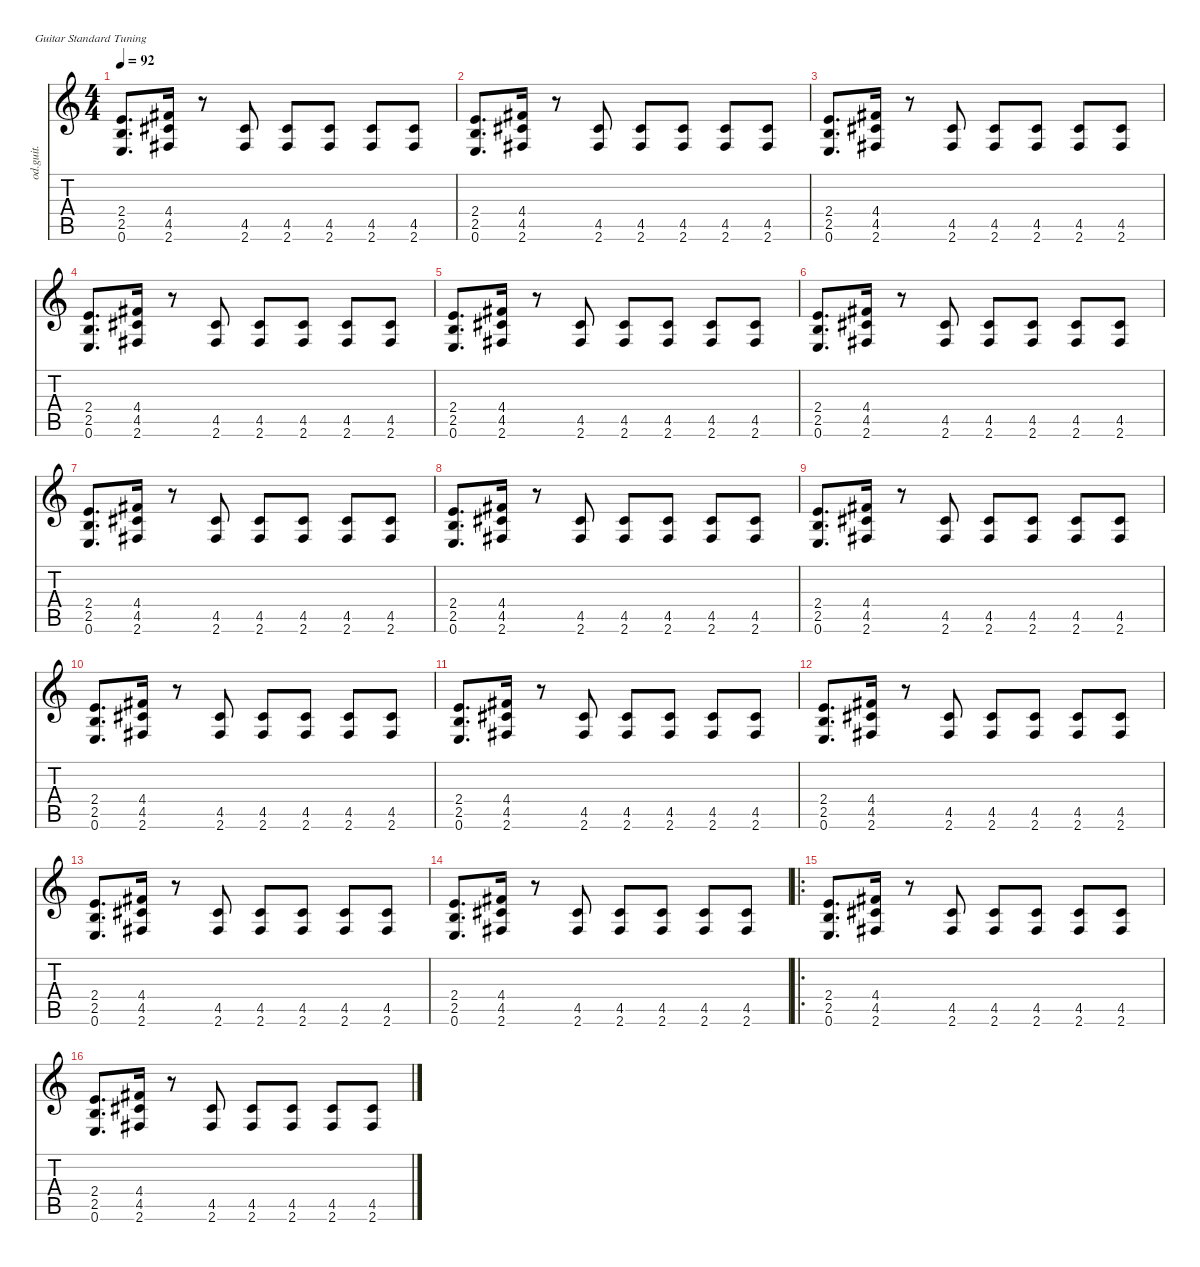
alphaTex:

\defaultSystemsLayout 4
\hideDynamics
\bracketExtendMode nobrackets
\otherSystemsTrackNameOrientation horizontal
\track ("Rythm" "od.guit.") {instrument overdrivenguitar}
\staff {score tabs}
\tuning (E4 B3 G3 D3 A2 E2)
\ts (4 4)
\tempo 92
\clef g2
\ks c
(2.4 2.5 0.6).8{d dy f beam Up} (4.4{acc #} 4.5{acc #} 2.6{acc #}).16{beam Up} r.8{beam Up} (4.5{acc #} 2.6{acc #}).8{beam Up} (4.5{acc #} 2.6{acc #}).8{beam Up} (4.5{acc #} 2.6{acc #}).8{beam Up} (4.5{acc #} 2.6{acc #}).8{beam Up} (4.5{acc #} 2.6{acc #}).8{beam Up} |
(2.4 2.5 0.6).8{d beam Up} (4.4{acc #} 4.5{acc #} 2.6{acc #}).16{beam Up} r.8{beam Up} (4.5{acc #} 2.6{acc #}).8{beam Up} (4.5{acc #} 2.6{acc #}).8{beam Up} (4.5{acc #} 2.6{acc #}).8{beam Up} (4.5{acc #} 2.6{acc #}).8{beam Up} (4.5{acc #} 2.6{acc #}).8{beam Up} |
(2.4 2.5 0.6).8{d beam Up} (4.4{acc #} 4.5{acc #} 2.6{acc #}).16{beam Up} r.8{beam Up} (4.5{acc #} 2.6{acc #}).8{beam Up} (4.5{acc #} 2.6{acc #}).8{beam Up} (4.5{acc #} 2.6{acc #}).8{beam Up} (4.5{acc #} 2.6{acc #}).8{beam Up} (4.5{acc #} 2.6{acc #}).8{beam Up} |
(2.4 2.5 0.6).8{d beam Up} (4.4{acc #} 4.5{acc #} 2.6{acc #}).16{beam Up} r.8{beam Up} (4.5{acc #} 2.6{acc #}).8{beam Up} (4.5{acc #} 2.6{acc #}).8{beam Up} (4.5{acc #} 2.6{acc #}).8{beam Up} (4.5{acc #} 2.6{acc #}).8{beam Up} (4.5{acc #} 2.6{acc #}).8{beam Up} |
(2.4 2.5 0.6).8{d beam Up} (4.4{acc #} 4.5{acc #} 2.6{acc #}).16{beam Up} r.8{beam Up} (4.5{acc #} 2.6{acc #}).8{beam Up} (4.5{acc #} 2.6{acc #}).8{beam Up} (4.5{acc #} 2.6{acc #}).8{beam Up} (4.5{acc #} 2.6{acc #}).8{beam Up} (4.5{acc #} 2.6{acc #}).8{beam Up} |
(2.4 2.5 0.6).8{d beam Up} (4.4{acc #} 4.5{acc #} 2.6{acc #}).16{beam Up} r.8{beam Up} (4.5{acc #} 2.6{acc #}).8{beam Up} (4.5{acc #} 2.6{acc #}).8{beam Up} (4.5{acc #} 2.6{acc #}).8{beam Up} (4.5{acc #} 2.6{acc #}).8{beam Up} (4.5{acc #} 2.6{acc #}).8{beam Up} |
(2.4 2.5 0.6).8{d beam Up} (4.4{acc #} 4.5{acc #} 2.6{acc #}).16{beam Up} r.8{beam Up} (4.5{acc #} 2.6{acc #}).8{beam Up} (4.5{acc #} 2.6{acc #}).8{beam Up} (4.5{acc #} 2.6{acc #}).8{beam Up} (4.5{acc #} 2.6{acc #}).8{beam Up} (4.5{acc #} 2.6{acc #}).8{beam Up} |
(2.4 2.5 0.6).8{d beam Up} (4.4{acc #} 4.5{acc #} 2.6{acc #}).16{beam Up} r.8{beam Up} (4.5{acc #} 2.6{acc #}).8{beam Up} (4.5{acc #} 2.6{acc #}).8{beam Up} (4.5{acc #} 2.6{acc #}).8{beam Up} (4.5{acc #} 2.6{acc #}).8{beam Up} (4.5{acc #} 2.6{acc #}).8{beam Up} |
(2.4 2.5 0.6).8{d beam Up} (4.4{acc #} 4.5{acc #} 2.6{acc #}).16{beam Up} r.8{beam Up} (4.5{acc #} 2.6{acc #}).8{beam Up} (4.5{acc #} 2.6{acc #}).8{beam Up} (4.5{acc #} 2.6{acc #}).8{beam Up} (4.5{acc #} 2.6{acc #}).8{beam Up} (4.5{acc #} 2.6{acc #}).8{beam Up} |
(2.4 2.5 0.6).8{d beam Up} (4.4{acc #} 4.5{acc #} 2.6{acc #}).16{beam Up} r.8{beam Up} (4.5{acc #} 2.6{acc #}).8{beam Up} (4.5{acc #} 2.6{acc #}).8{beam Up} (4.5{acc #} 2.6{acc #}).8{beam Up} (4.5{acc #} 2.6{acc #}).8{beam Up} (4.5{acc #} 2.6{acc #}).8{beam Up} |
(2.4 2.5 0.6).8{d beam Up} (4.4{acc #} 4.5{acc #} 2.6{acc #}).16{beam Up} r.8{beam Up} (4.5{acc #} 2.6{acc #}).8{beam Up} (4.5{acc #} 2.6{acc #}).8{beam Up} (4.5{acc #} 2.6{acc #}).8{beam Up} (4.5{acc #} 2.6{acc #}).8{beam Up} (4.5{acc #} 2.6{acc #}).8{beam Up} |
(2.4 2.5 0.6).8{d beam Up} (4.4{acc #} 4.5{acc #} 2.6{acc #}).16{beam Up} r.8{beam Up} (4.5{acc #} 2.6{acc #}).8{beam Up} (4.5{acc #} 2.6{acc #}).8{beam Up} (4.5{acc #} 2.6{acc #}).8{beam Up} (4.5{acc #} 2.6{acc #}).8{beam Up} (4.5{acc #} 2.6{acc #}).8{beam Up} |
(2.4 2.5 0.6).8{d beam Up} (4.4{acc #} 4.5{acc #} 2.6{acc #}).16{beam Up} r.8{beam Up} (4.5{acc #} 2.6{acc #}).8{beam Up} (4.5{acc #} 2.6{acc #}).8{beam Up} (4.5{acc #} 2.6{acc #}).8{beam Up} (4.5{acc #} 2.6{acc #}).8{beam Up} (4.5{acc #} 2.6{acc #}).8{beam Up} |
(2.4 2.5 0.6).8{d beam Up} (4.4{acc #} 4.5{acc #} 2.6{acc #}).16{beam Up} r.8{beam Up} (4.5{acc #} 2.6{acc #}).8{beam Up} (4.5{acc #} 2.6{acc #}).8{beam Up} (4.5{acc #} 2.6{acc #}).8{beam Up} (4.5{acc #} 2.6{acc #}).8{beam Up} (4.5{acc #} 2.6{acc #}).8{beam Up} |
\ro
(2.4 2.5 0.6).8{d beam Up} (4.4{acc #} 4.5{acc #} 2.6{acc #}).16{beam Up} r.8{beam Up} (4.5{acc #} 2.6{acc #}).8{beam Up} (4.5{acc #} 2.6{acc #}).8{beam Up} (4.5{acc #} 2.6{acc #}).8{beam Up} (4.5{acc #} 2.6{acc #}).8{beam Up} (4.5{acc #} 2.6{acc #}).8{beam Up} |
(2.4 2.5 0.6).8{d beam Up} (4.4{acc #} 4.5{acc #} 2.6{acc #}).16{beam Up} r.8{beam Up} (4.5{acc #} 2.6{acc #}).8{beam Up} (4.5{acc #} 2.6{acc #}).8{beam Up} (4.5{acc #} 2.6{acc #}).8{beam Up} (4.5{acc #} 2.6{acc #}).8{beam Up} (4.5{acc #} 2.6{acc #}).8{beam Up}
